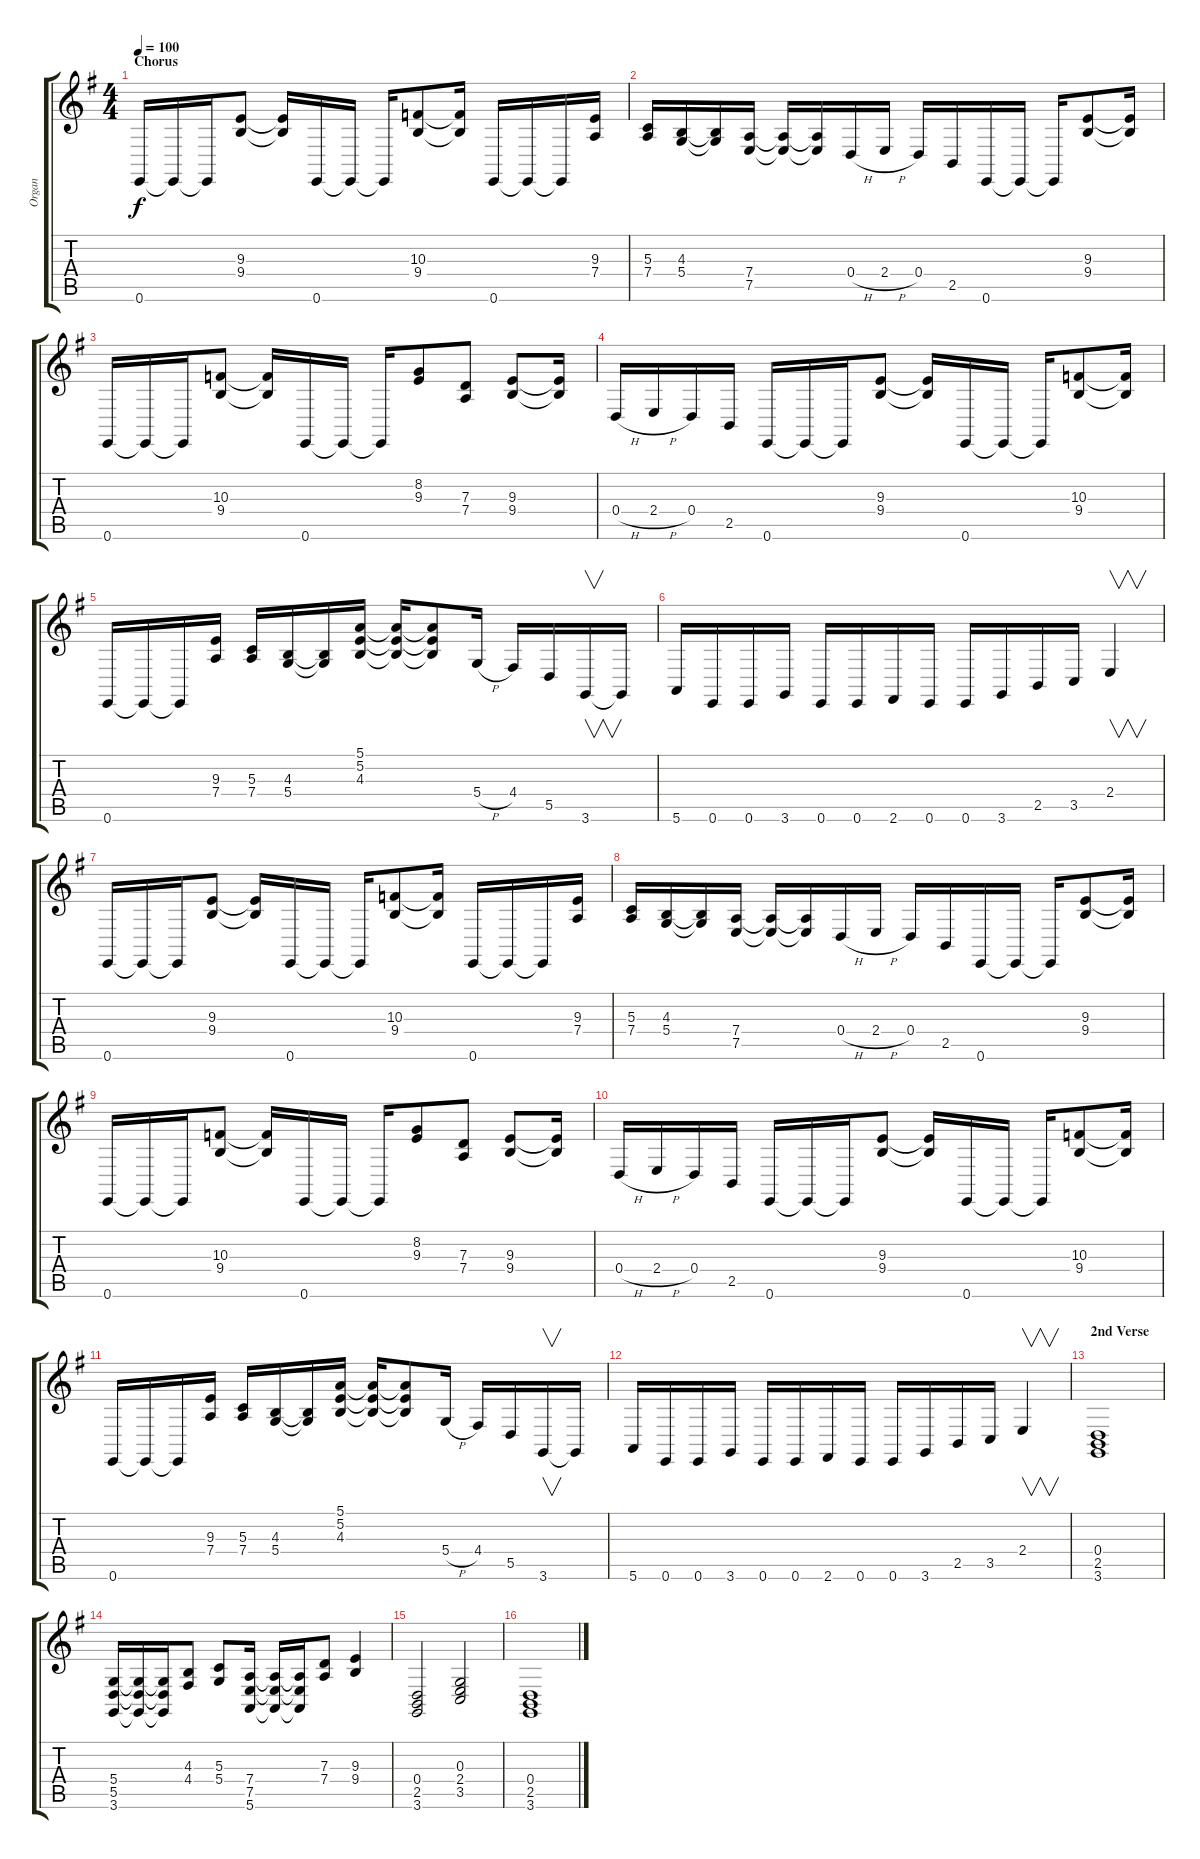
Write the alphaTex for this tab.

\track ("Organ" "Organ") {instrument drawbarorgan}
\staff {score tabs}
\tuning (E4 B3 G3 D3 A2 E2) {hide}
\ts (4 4)
\section ("" "Chorus")
\tempo 100
\clef g2
\ks eminor
0.6.16{dy f} 0.6{t}.16 0.6{t}.16 (9.3 9.4).8 (9.3{t} 9.4{t}).16 0.6.16 0.6{t}.16 0.6{t}.16 (10.3 9.4).8 (10.3{t} 9.4{t}).16 0.6.16 0.6{t}.16 0.6{t}.16 (9.3 7.4).16 |
(5.3 7.4).16 (4.3 5.4).16 (4.3{t} 5.4{t}).16 (7.4 7.5).16 (7.4{t} 7.5{t}).16 (7.4{t} 7.5{t}).16 0.4{h}.16 2.4{h}.16 0.4.16 2.5.16 0.6.16 0.6{t}.16 0.6{t}.16 (9.3 9.4).8 (9.3{t} 9.4{t}).16 |
0.6.16 0.6{t}.16 0.6{t}.16 (10.3 9.4).8 (10.3{t} 9.4{t}).16 0.6.16 0.6{t}.16 0.6{t}.16 (8.2 9.3).8 (7.3 7.4).8 (9.3 9.4).8 (9.3{t} 9.4{t}).16 |
0.4{h}.16 2.4{h}.16 0.4.16 2.5.16 0.6.16 0.6{t}.16 0.6{t}.16 (9.3 9.4).8 (9.3{t} 9.4{t}).16 0.6.16 0.6{t}.16 0.6{t}.16 (10.3 9.4).8 (10.3{t} 9.4{t}).16 |
0.6.16 0.6{t}.16 0.6{t}.16 (9.3 7.4).16 (5.3 7.4).16 (4.3 5.4).16 (4.3{t} 5.4{t}).16 (5.1 5.2 4.3).16 (5.1{t} 5.2{t} 4.3{t}).16 (5.1{t} 5.2{t} 4.3{t}).8 5.4{h}.16 4.4.16 5.5.16 3.6.16{v} 3.6{t}.16 |
5.6.16 0.6.16 0.6.16 3.6.16 0.6.16 0.6.16 2.6.16 0.6.16 0.6.16 3.6.16 2.5.16 3.5.16 2.4.4{v} |
0.6.16 0.6{t}.16 0.6{t}.16 (9.3 9.4).8 (9.3{t} 9.4{t}).16 0.6.16 0.6{t}.16 0.6{t}.16 (10.3 9.4).8 (10.3{t} 9.4{t}).16 0.6.16 0.6{t}.16 0.6{t}.16 (9.3 7.4).16 |
(5.3 7.4).16 (4.3 5.4).16 (4.3{t} 5.4{t}).16 (7.4 7.5).16 (7.4{t} 7.5{t}).16 (7.4{t} 7.5{t}).16 0.4{h}.16 2.4{h}.16 0.4.16 2.5.16 0.6.16 0.6{t}.16 0.6{t}.16 (9.3 9.4).8 (9.3{t} 9.4{t}).16 |
0.6.16 0.6{t}.16 0.6{t}.16 (10.3 9.4).8 (10.3{t} 9.4{t}).16 0.6.16 0.6{t}.16 0.6{t}.16 (8.2 9.3).8 (7.3 7.4).8 (9.3 9.4).8 (9.3{t} 9.4{t}).16 |
0.4{h}.16 2.4{h}.16 0.4.16 2.5.16 0.6.16 0.6{t}.16 0.6{t}.16 (9.3 9.4).8 (9.3{t} 9.4{t}).16 0.6.16 0.6{t}.16 0.6{t}.16 (10.3 9.4).8 (10.3{t} 9.4{t}).16 |
0.6.16 0.6{t}.16 0.6{t}.16 (9.3 7.4).16 (5.3 7.4).16 (4.3 5.4).16 (4.3{t} 5.4{t}).16 (5.1 5.2 4.3).16 (5.1{t} 5.2{t} 4.3{t}).16 (5.1{t} 5.2{t} 4.3{t}).8 5.4{h}.16 4.4.16 5.5.16 3.6.16{v} 3.6{t}.16 |
5.6.16 0.6.16 0.6.16 3.6.16 0.6.16 0.6.16 2.6.16 0.6.16 0.6.16 3.6.16 2.5.16 3.5.16 2.4.4{v} |
\section ("" "2nd Verse")
(0.4 2.5 3.6).1 |
(5.4 5.5 3.6).16 (5.4{t} 5.5{t} 3.6{t}).16 (5.4{t} 5.5{t} 3.6{t}).16 (4.3 4.4).8 (5.3 5.4).8 (7.4 7.5 5.6).16 (7.4{t} 7.5{t} 5.6{t}).16 (7.4{t} 7.5{t} 5.6{t}).16 (7.3 7.4).8 (9.3 9.4).4 |
(0.4 2.5 3.6).2 (0.3 2.4 3.5).2 |
(0.4 2.5 3.6).1
